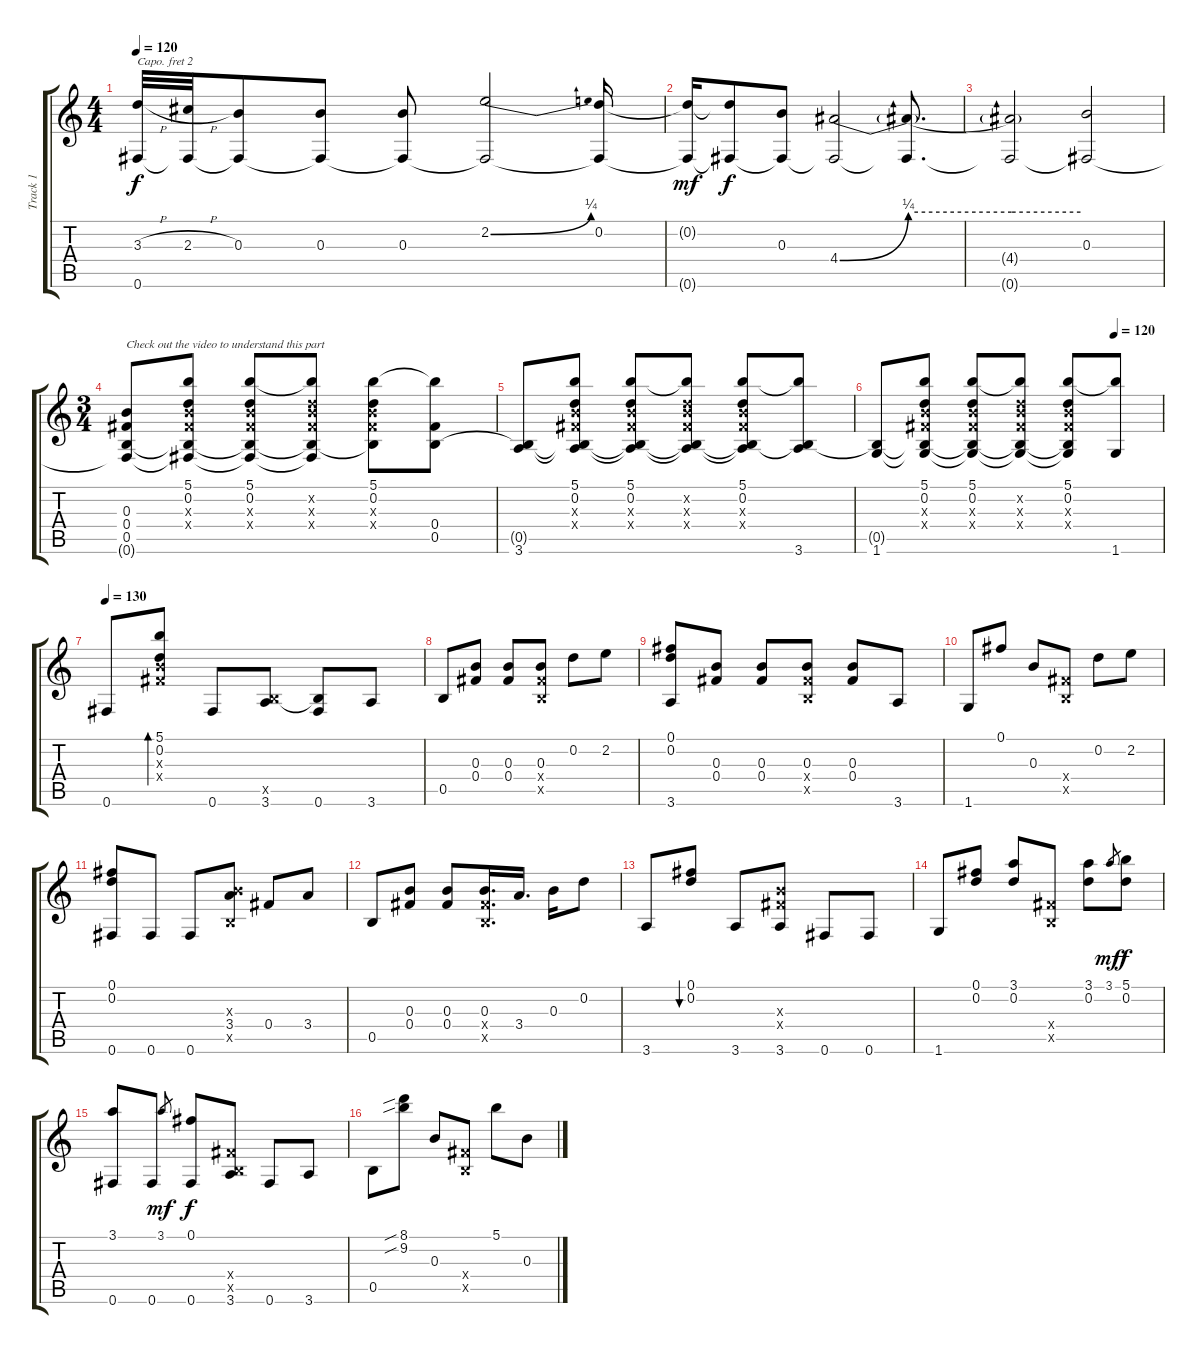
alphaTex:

\track ("Track 1" "Track 1") {instrument acousticguitarsteel}
\staff {score tabs}
\capo 2
\tuning (E4 C4 A3 E3 A2 E2) {hide}
\ts (4 4)
\tempo 120
\clef g2
\ks c
(3.3{h} 0.6{t}).32{dy f} (2.3{h} 0.6{t}).32 (0.3 0.6{t}).8 (0.3 0.6{t}).8 (0.3 0.6{t}).8 (2.2{be (bend 0 0 60 1)} 0.6{t}).2 (0.2 0.6{t}).16 |
(0.2{t} 0.6{t}).16{dy mf} (0.2{t} 0.6{t}).8{dy f} (0.3 0.6{t}).8 (4.4{be (bend 0 0 60 1)} 0.6{t}).2 (4.4{be (hold 0 1 60 1) t} 0.6{t}).8{d} |
(4.4{be (hold 0 1 60 1) t} 0.6{t}).2 (0.3 0.6{t}).2 |
\ts (3 4)
(0.3 0.4 0.5 0.6{t}).8{txt "Check out the video to understand this part"} (5.1 0.2 0.3{x} 0.4{x} 0.5{t} 0.6{t}).8 (5.1 0.2 0.3{x} 0.4{x} 0.5{t} 0.6{t}).8 (5.1{t} 0.2{x} 0.3{x} 0.4{x} 0.5{t} 0.6{t}).8 (5.1 0.2 0.3{x} 0.4{x} 0.5{t}).8 (5.1{t} 0.4 0.5).8 |
(0.5{t} 3.6).8 (5.1 0.2 0.3{x} 0.4{x} 0.5{t} 3.6{t}).8 (5.1 0.2 0.3{x} 0.4{x} 0.5{t} 3.6{t}).8 (5.1{t} 0.2{x} 0.3{x} 0.4{x} 0.5{t} 3.6{t}).8 (5.1 0.2 0.3{x} 0.4{x} 0.5{t} 3.6{t}).8 (5.1{t} 0.5{t} 3.6).8 |
\tempo (120 0.8333333333333334)
(0.5{t} 1.6).8 (5.1 0.2 0.3{x} 0.4{x} 0.5{t} 1.6{t}).8 (5.1 0.2 0.3{x} 0.4{x} 0.5{t} 1.6{t}).8 (5.1{t} 0.2{x} 0.3{x} 0.4{x} 0.5{t} 1.6{t}).8 (5.1 0.2 0.3{x} 0.4{x} 0.5{t} 1.6{t}).8 (5.1{t} 1.6).8 |
\tempo 130
0.6.8 (5.1 0.2 0.3{x} 0.4{x}).8{bd 60} 0.6.8 (0.5{x} 3.6).8 (0.5{t} 0.6).8 3.6.8 |
0.5.8 (0.3 0.4).8 (0.3 0.4).8 (0.3 0.4{x} 0.5{x}).8 0.2.8 2.2.8 |
(0.1 0.2 3.6).8 (0.3 0.4).8 (0.3 0.4).8 (0.3 0.4{x} 0.5{x}).8 (0.3 0.4).8 3.6.8 |
1.6.8 0.1.8 0.3.8 (0.4{x} 0.5{x}).8 0.2.8 2.2.8 |
(0.1 0.2 0.6).8 0.6.8 0.6.8 (0.3{x} 3.4 0.5{x}).8 0.4.8 3.4.8 |
0.5.8 (0.3 0.4).8 (0.3 0.4).8 (0.3 0.4{x} 0.5{x}).16{d} 3.4.16{d} 0.3.16 0.2.8 |
3.6.8 (0.1 0.2).8{bu 60} 3.6.8 (0.3{x} 0.4{x} 3.6).8 0.6.8 0.6.8 |
1.6.8 (0.1 0.2).8 (3.1 0.2).8 (0.4{x} 0.5{x}).8 (3.1 0.2).8 3.1.8{gr dy mf} (5.1 0.2).8{dy f} |
(3.1 0.6).8 0.6.8 3.1.8{gr dy mf} (0.1 0.6).8{dy f} (0.4{x} 0.5{x} 3.6).8 0.6.8 3.6.8 |
0.5.8 (8.1{sib} 9.2{sib}).8 0.3.8 (0.4{x} 0.5{x}).8 5.1.8 0.3.8
